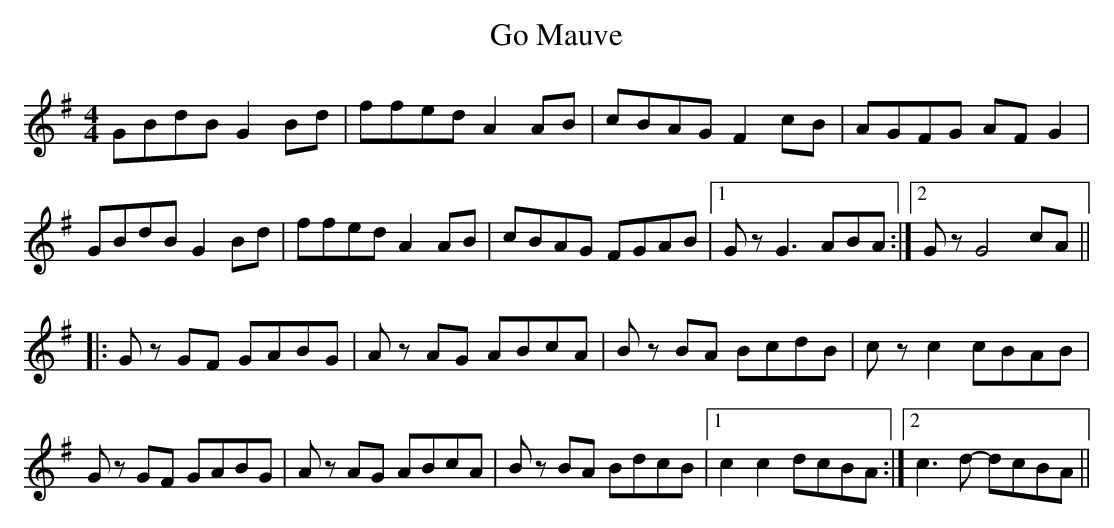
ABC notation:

X:1
T: Go Mauve
M: 4/4
L: 1/8
K:Gr
GBdB G2 Bd | ffed A2 AB | cBAG F2 cB | AGFG AF G2 |
GBdB G2 Bd | ffed A2 AB | cBAG FGAB |[1 G z G3 ABA :|[2 G z G4 cA ||
|: G z GF GABG | A z AG ABcA | B z BA BcdB | c z c2 cBAB |
G z GF GABG | A z AG ABcA | B z BA BdcB |[1 c2 c2 dcBA :|[2 c3 d- dcBA ||
